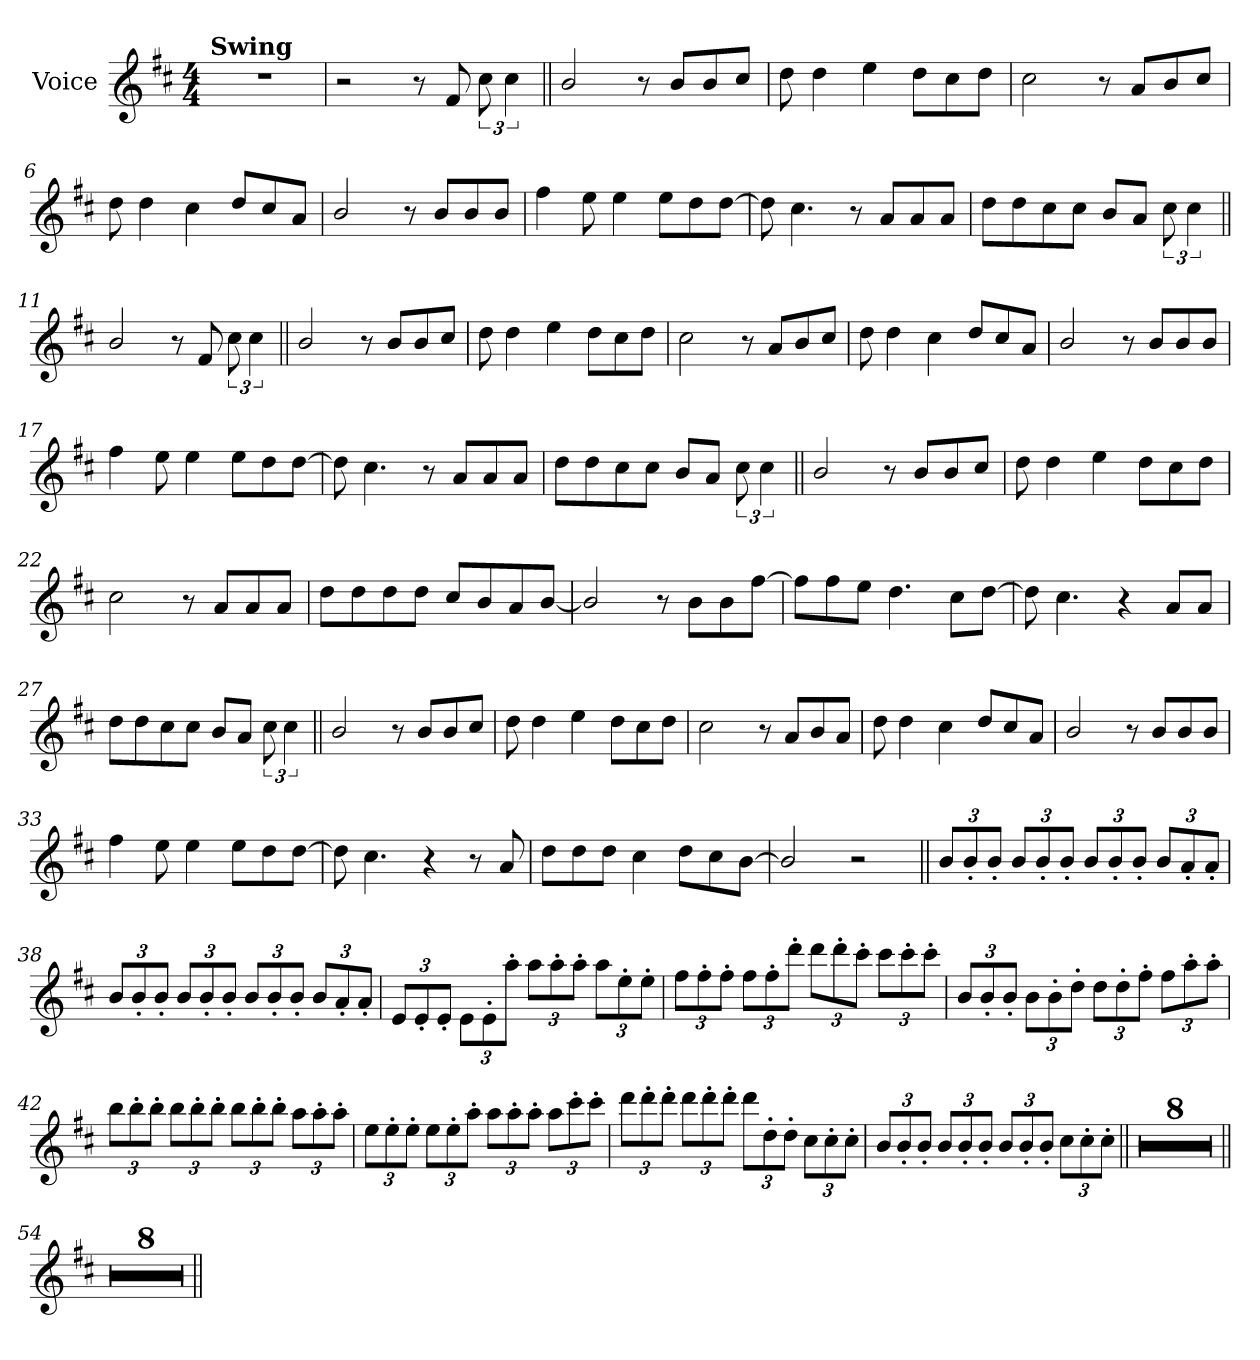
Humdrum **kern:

**kern
*part1
*staff1
*I"Voice
*I'Vc.
*clefG2
*ITrd1c2
*k[]
*M4/4
*MM130
=1
!LO:TX:B:t=Swing
1r
=2
2r
8r
8e/
12b\
6b\
=3||
2a/
8r
8a/L
8a/
8b/J
=4
8cc\
4cc\
4dd\
8cc\L
8b\
8cc\J
=5
2b\
8r
8g/L
8a/
8b/J
=6
8cc\
4cc\
4b\
8cc/L
8b/
8g/J
=7
2a/
8r
8a/L
8a/
8a/J
=8
4ee\
8dd\
4dd\
8dd\L
8cc\
[8cc\J
=9
8cc\]
4.b\
8r
8g/L
8g/
8g/J
=10
8cc\L
8cc\
8b\
8b\J
8a/L
8g/J
12b\
6b\
=11||
2a/
8r
8e/
12b\
6b\
=12||
2a/
8r
8a/L
8a/
8b/J
=13
8cc\
4cc\
4dd\
8cc\L
8b\
8cc\J
=14
2b\
8r
8g/L
8a/
8b/J
=15
8cc\
4cc\
4b\
8cc/L
8b/
8g/J
=16
2a/
8r
8a/L
8a/
8a/J
=17
4ee\
8dd\
4dd\
8dd\L
8cc\
[8cc\J
=18
8cc\]
4.b\
8r
8g/L
8g/
8g/J
=19
8cc\L
8cc\
8b\
8b\J
8a/L
8g/J
12b\
6b\
=20||
2a/
8r
8a/L
8a/
8b/J
=21
8cc\
4cc\
4dd\
8cc\L
8b\
8cc\J
=22
2b\
8r
8g/L
8g/
8g/J
=23
8cc\L
8cc\
8cc\
8cc\J
8b/L
8a/
8g/
[8a/J
=24
2a/]
8r
8a\L
8a\
[8ee\J
=25
8ee\L]
8ee\
8dd\J
4.cc\
8b\L
[8cc\J
=26
8cc\]
4.b\
4r
8g/L
8g/J
=27
8cc\L
8cc\
8b\
8b\J
8a/L
8g/J
12b\
6b\
=28||
2a/
8r
8a/L
8a/
8b/J
=29
8cc\
4cc\
4dd\
8cc\L
8b\
8cc\J
=30
2b\
8r
8g/L
8a/
8g/J
=31
8cc\
4cc\
4b\
8cc/L
8b/
8g/J
=32
2a/
8r
8a/L
8a/
8a/J
=33
4ee\
8dd\
4dd\
8dd\L
8cc\
[8cc\J
=34
8cc\]
4.b\
4r
8r
8g/
=35
8cc\L
8cc\
8cc\J
4b\
8cc\L
8b\
[8a\J
=36
2a/]
2r
=37||
*Xbrackettup
12a!/L
12a'!/
12a'!/J
12a!/L
12a'!/
12a'!/J
12a!/L
12a'!/
12a'!/J
12a!/L
12g'!/
12g'!/J
=38
12a!/L
12a'!/
12a'!/J
12a!/L
12a'!/
12a'!/J
12a!/L
12a'!/
12a'!/J
12a!/L
12g'!/
12g'!/J
=39
12d!/L
12d'!/
12d'!/J
12d!\L
12d'!\
12gg'!\J
12gg!\L
12gg'!\
12gg'!\J
12gg!\L
12dd'!\
12dd'!\J
=40
12ee!\L
12ee'!\
12ee'!\J
12ee!\L
12ee'!\
12ccc'!\J
12ccc!\L
12ccc'!\
12bb'!\J
12bb!\L
12bb'!\
12bb'!\J
=41
12a!/L
12a'!/
12a'!/J
12a!\L
12a'!\
12cc'!\J
12cc!\L
12cc'!\
12ee'!\J
12ee!\L
12gg'!\
12gg'!\J
=42
12aa!\L
12aa'!\
12aa'!\J
12aa!\L
12aa'!\
12aa'!\J
12aa!\L
12aa'!\
12aa'!\J
12gg!\L
12gg'!\
12gg'!\J
=43
12dd!\L
12dd'!\
12dd'!\J
12dd!\L
12dd'!\
12gg'!\J
12gg!\L
12gg'!\
12gg'!\J
12gg!\L
12bb'!\
12bb'!\J
=44
12ccc!\L
12ccc'!\
12ccc'!\J
12ccc!\L
12ccc'!\
12ccc'!\J
12ccc!\L
12cc'!\
12cc'!\J
12b!\L
12b'!\
12b'!\J
=45
12a!/L
12a'!/
12a'!/J
12a!/L
12a'!/
12a'!/J
12a!/L
12a'!/
12a'!/J
12b!\L
12b'!\
12b'!\J
=46||
1r
=47
1r
=48
1r
=49
1r
=50
1r
=51
1r
=52
1r
=53
1r
=54||
1r
=55
1r
=56
1r
=57
1r
=58
1r
=59
1r
=60
1r
=61
1r
=||
*-
